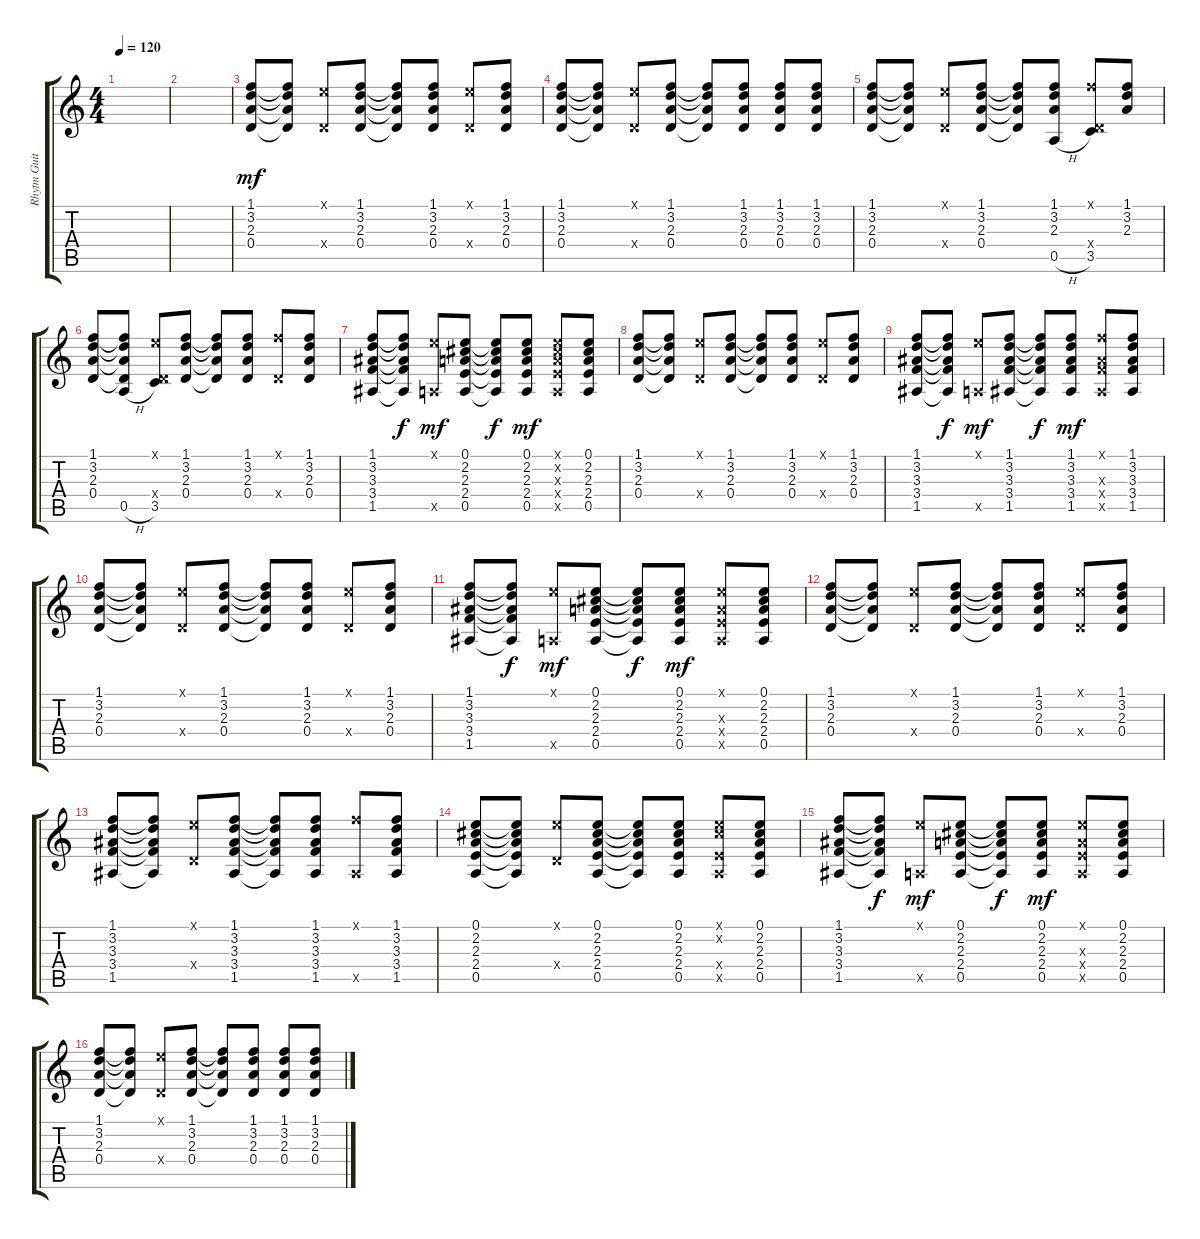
\track ("Rhytm Guitar 2" "Rhytm Guit") {instrument acousticguitarsteel}
\staff {score tabs}
\tuning (E4 B3 G3 D3 A2 E2) {hide}
\ts (4 4)
\tempo 120
\clef g2
\ks c
|
|
(1.1 3.2 2.3 0.4).8{dy mf} (1.1{t} 3.2{t} 2.3{t} 0.4{t}).8 (0.1{x} 0.4{x}).8 (1.1 3.2 2.3 0.4).8 (1.1{t} 3.2{t} 2.3{t} 0.4{t}).8 (1.1 3.2 2.3 0.4).8 (0.1{x} 0.4{x}).8 (1.1 3.2 2.3 0.4).8 |
(1.1 3.2 2.3 0.4).8 (1.1{t} 3.2{t} 2.3{t} 0.4{t}).8 (0.1{x} 0.4{x}).8 (1.1 3.2 2.3 0.4).8 (1.1{t} 3.2{t} 2.3{t} 0.4{t}).8 (1.1 3.2 2.3 0.4).8 (1.1 3.2 2.3 0.4).8 (1.1 3.2 2.3 0.4).8 |
(1.1 3.2 2.3 0.4).8 (1.1{t} 3.2{t} 2.3{t} 0.4{t}).8 (0.1{x} 0.4{x}).8 (1.1 3.2 2.3 0.4).8 (1.1{t} 3.2{t} 2.3{t} 0.4{t}).8 (1.1 3.2 2.3 0.5{h}).8 (1.1{x} 0.4{x} 3.5).8 (1.1 3.2 2.3).8 |
(1.1 3.2 2.3 0.4).8 (1.1{t} 3.2{t} 2.3{t} 0.4{t} 0.5{h}).8 (0.1{x} 0.4{x} 3.5).8 (1.1 3.2 2.3 0.4).8 (1.1{t} 3.2{t} 2.3{t} 0.4{t}).8 (1.1 3.2 2.3 0.4).8 (1.1{x} 0.4{x}).8 (1.1 3.2 2.3 0.4).8 |
(1.1 3.2 3.3 3.4 1.5).8 (1.1{t} 3.2{t} 3.3{t} 3.4{t} 1.5{t}).8{dy f} (0.1{x} 0.5{x}).8{dy mf} (0.1 2.2 2.3 2.4 0.5).8 (0.1{t} 2.2{t} 2.3{t} 2.4{t} 0.5{t}).8{dy f} (0.1 2.2 2.3 2.4 0.5).8{dy mf} (0.1{x} 2.2{x} 2.3{x} 2.4{x} 0.5{x}).8 (0.1 2.2 2.3 2.4 0.5).8 |
(1.1 3.2 2.3 0.4).8 (1.1{t} 3.2{t} 2.3{t} 0.4{t}).8 (0.1{x} 0.4{x}).8 (1.1 3.2 2.3 0.4).8 (1.1{t} 3.2{t} 2.3{t} 0.4{t}).8 (1.1 3.2 2.3 0.4).8 (0.1{x} 0.4{x}).8 (1.1 3.2 2.3 0.4).8 |
(1.1 3.2 3.3 3.4 1.5).8 (1.1{t} 3.2{t} 3.3{t} 3.4{t} 1.5{t}).8{dy f} (0.1{x} 0.5{x}).8{dy mf} (1.1 3.2 3.3 3.4 1.5).8 (1.1{t} 3.2{t} 3.3{t} 3.4{t} 1.5{t}).8{dy f} (1.1 3.2 3.3 3.4 1.5).8{dy mf} (1.1{x} 3.3{x} 3.4{x} 1.5{x}).8 (1.1 3.2 3.3 3.4 1.5).8 |
(1.1 3.2 2.3 0.4).8 (1.1{t} 3.2{t} 2.3{t} 0.4{t}).8 (0.1{x} 0.4{x}).8 (1.1 3.2 2.3 0.4).8 (1.1{t} 3.2{t} 2.3{t} 0.4{t}).8 (1.1 3.2 2.3 0.4).8 (0.1{x} 0.4{x}).8 (1.1 3.2 2.3 0.4).8 |
(1.1 3.2 3.3 3.4 1.5).8 (1.1{t} 3.2{t} 3.3{t} 3.4{t} 1.5{t}).8{dy f} (0.1{x} 0.5{x}).8{dy mf} (0.1 2.2 2.3 2.4 0.5).8 (0.1{t} 2.2{t} 2.3{t} 2.4{t} 0.5{t}).8{dy f} (0.1 2.2 2.3 2.4 0.5).8{dy mf} (0.1{x} 2.3{x} 2.4{x} 0.5{x}).8 (0.1 2.2 2.3 2.4 0.5).8 |
(1.1 3.2 2.3 0.4).8 (1.1{t} 3.2{t} 2.3{t} 0.4{t}).8 (0.1{x} 0.4{x}).8 (1.1 3.2 2.3 0.4).8 (1.1{t} 3.2{t} 2.3{t} 0.4{t}).8 (1.1 3.2 2.3 0.4).8 (0.1{x} 0.4{x}).8 (1.1 3.2 2.3 0.4).8 |
(1.1 3.2 3.3 3.4 1.5).8 (1.1{t} 3.2{t} 3.3{t} 3.4{t} 1.5{t}).8 (0.1{x} 0.4{x}).8 (1.1 3.2 3.3 3.4 1.5).8 (1.1{t} 3.2{t} 3.3{t} 3.4{t} 1.5{t}).8 (1.1 3.2 3.3 3.4 1.5).8 (1.1{x} 1.5{x}).8 (1.1 3.2 3.3 3.4 1.5).8 |
(0.1 2.2 2.3 2.4 0.5).8 (0.1{t} 2.2{t} 2.3{t} 2.4{t} 0.5{t}).8 (0.1{x} 0.4{x}).8 (0.1 2.2 2.3 2.4 0.5).8 (0.1{t} 2.2{t} 2.3{t} 2.4{t} 0.5{t}).8 (0.1 2.2 2.3 2.4 0.5).8 (0.1{x} 2.2{x} 2.4{x} 0.5{x}).8 (0.1 2.2 2.3 2.4 0.5).8 |
(1.1 3.2 3.3 3.4 1.5).8 (1.1{t} 3.2{t} 3.3{t} 3.4{t} 1.5{t}).8{dy f} (0.1{x} 0.5{x}).8{dy mf} (0.1 2.2 2.3 2.4 0.5).8 (0.1{t} 2.2{t} 2.3{t} 2.4{t} 0.5{t}).8{dy f} (0.1 2.2 2.3 2.4 0.5).8{dy mf} (0.1{x} 2.3{x} 2.4{x} 0.5{x}).8 (0.1 2.2 2.3 2.4 0.5).8 |
(1.1 3.2 2.3 0.4).8 (1.1{t} 3.2{t} 2.3{t} 0.4{t}).8 (0.1{x} 0.4{x}).8 (1.1 3.2 2.3 0.4).8 (1.1{t} 3.2{t} 2.3{t} 0.4{t}).8 (1.1 3.2 2.3 0.4).8 (1.1 3.2 2.3 0.4).8 (1.1 3.2 2.3 0.4).8
